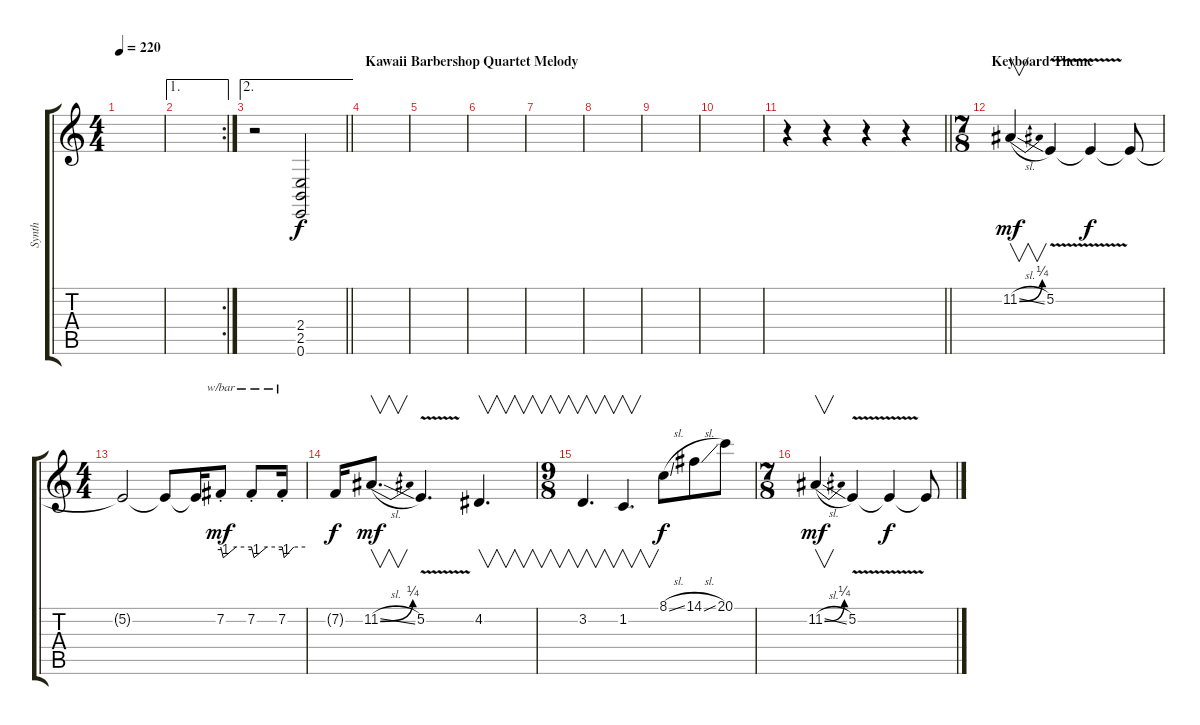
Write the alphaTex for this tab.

\track ("Synth" "Synth") {instrument lead2sawtooth}
\staff {score tabs}
\tuning (E4 B3 G3 D3 A2 E2) {hide}
\ts (4 4)
\tempo 220
\clef g2
\ks c
|
\ae 1
\rc 2
|
\ae 2
\barLineRight lightlight
r.2{instrument reversecymbal} (2.4 2.5 0.6).2 |
\section ("" "Kawaii Barbershop Quartet Melody")
|
|
|
|
|
|
|
\barLineRight lightlight
r.4{instrument lead2sawtooth} r.4 r.4 r.4 |
\ts (7 8)
\section ("" "Keyboard Theme")
11.2{be (bend 0 0 60 1) sl}.4{v dy mf} 5.2{v}.4 5.2{t}.4{dy f} 5.2{t}.8 |
\ts (4 4)
5.2{t}.2 5.2{t}.8 5.2{t}.16 7.2{st}.8{tbe (custom default 0 0 5 -4 30 0 60 0) dy mf} 7.2{st}.8{tbe (custom default 0 0 5 -4 30 0 60 0)} 7.2{st}.16{tbe (custom default 0 0 5 -4 30 0 60 0)} |
7.2{t}.16{dy f} 11.2{be (bend 0 0 60 1) sl}.8{v d dy mf} 5.2{v}.4{d} 4.2.4{v d} |
\ts (9 8)
3.2.4{v d} 1.2.4{v d} 8.1{sl}.8{dy f} 14.1{sl}.8 20.1.8 |
\ts (7 8)
11.2{be (bend 0 0 60 1) sl}.4{v dy mf} 5.2{v}.4 5.2{t}.4{dy f} 5.2{t}.8
